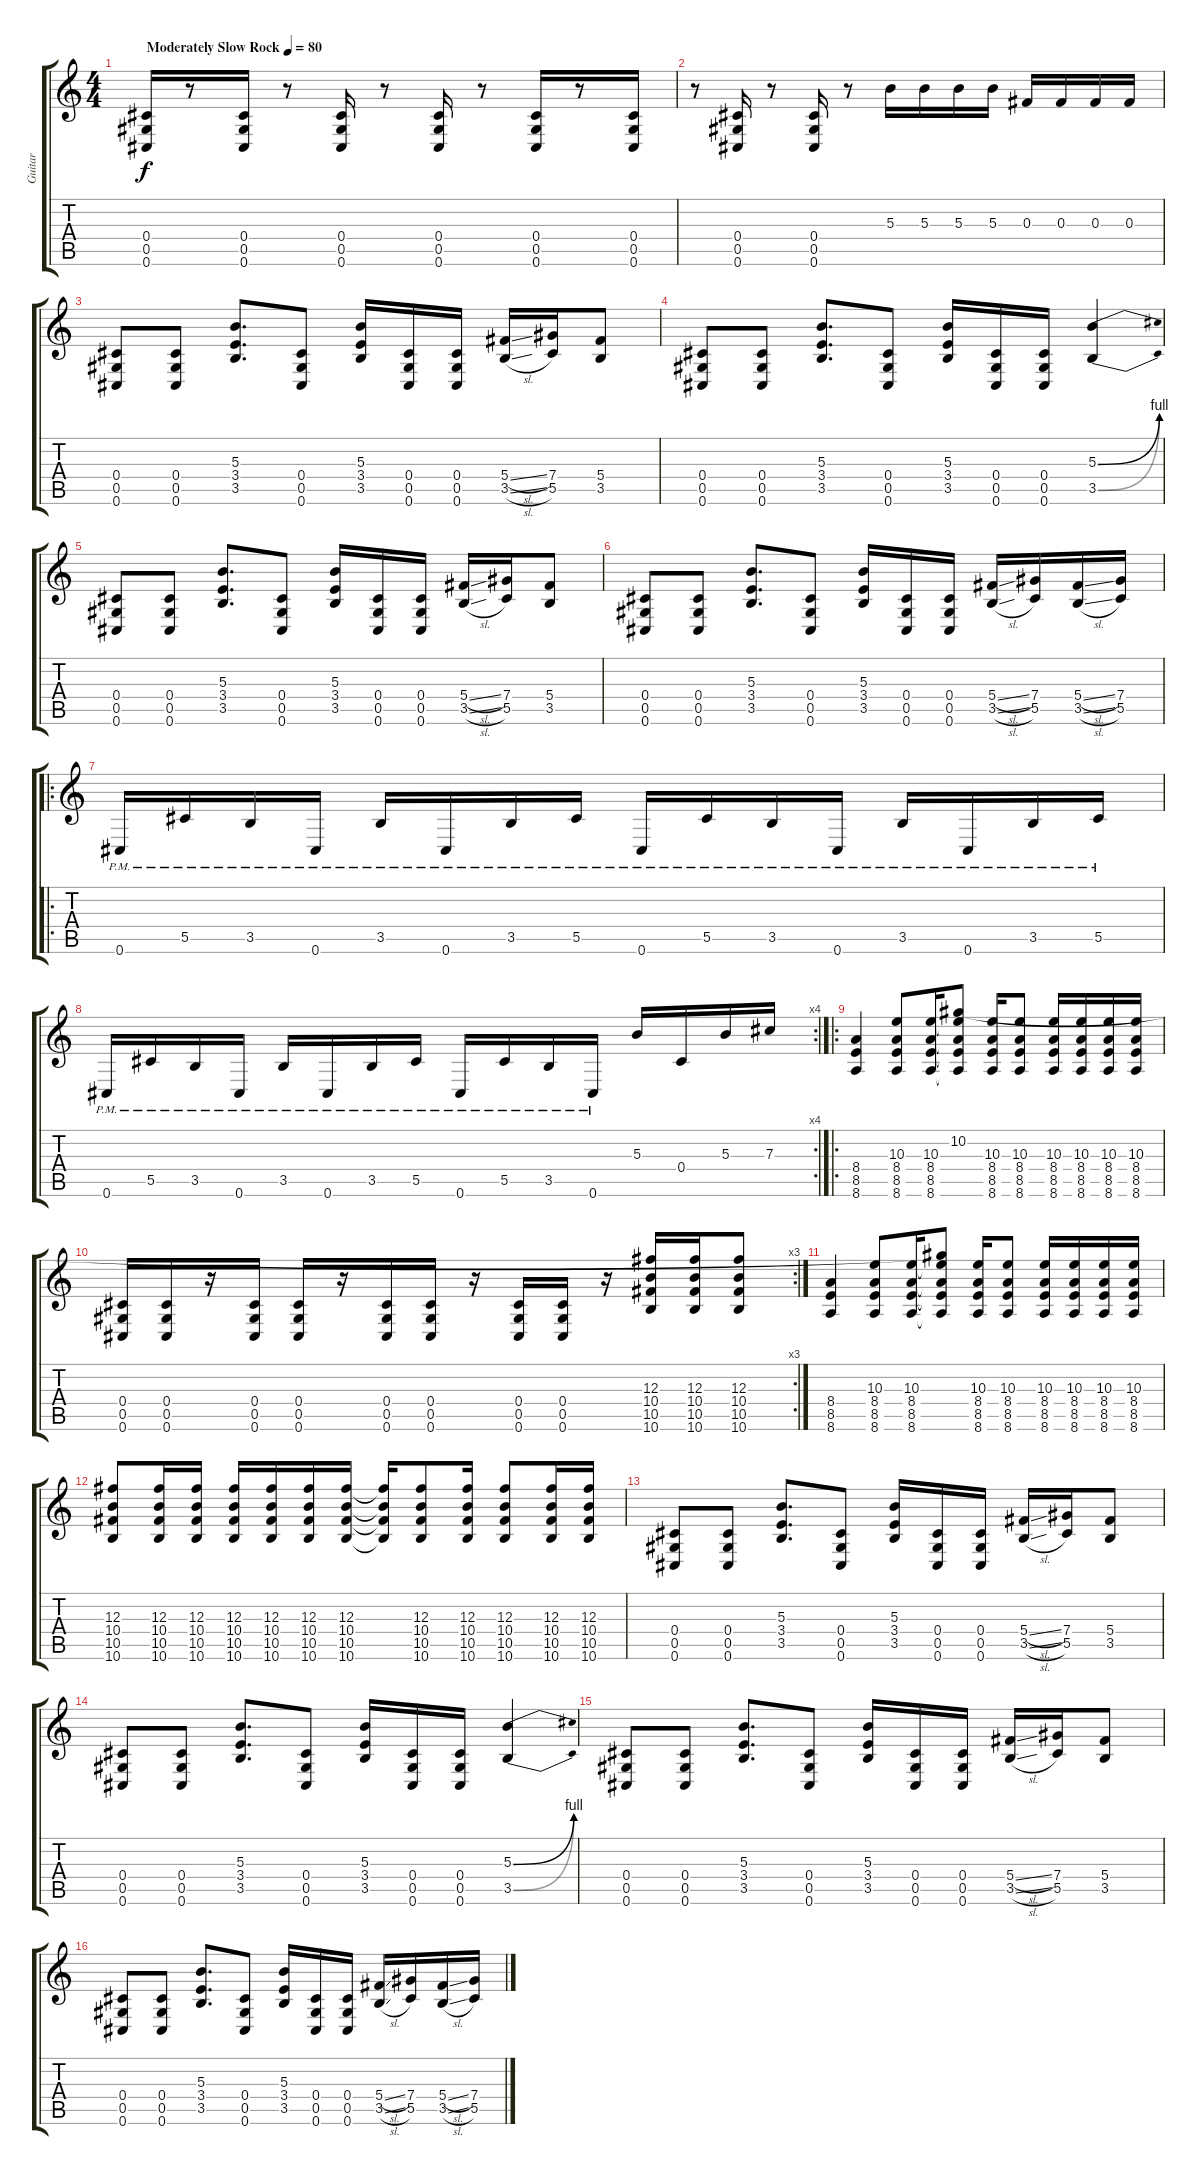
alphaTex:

\track ("Guitar" "Guitar") {instrument distortionguitar}
\staff {score tabs}
\tuning (Eb4 Bb3 Gb3 Db3 Ab2 Db2) {hide}
\ts (4 4)
\tempo (80 "Moderately Slow Rock")
\clef g2
\ks c
(0.4 0.5 0.6).16{dy f instrument distortionguitar} r.8 (0.4 0.5 0.6).16 r.8 (0.4 0.5 0.6).16 r.8 (0.4 0.5 0.6).16 r.8 (0.4 0.5 0.6).16 r.8 (0.4 0.5 0.6).16 |
r.8 (0.4 0.5 0.6).16 r.8 (0.4 0.5 0.6).16 r.8 5.3.16 5.3.16 5.3.16 5.3.16 0.3.16 0.3.16 0.3.16 0.3.16 |
(0.4 0.5 0.6).8 (0.4 0.5 0.6).8 (5.3 3.4 3.5).8{d} (0.4 0.5 0.6).8 (5.3 3.4 3.5).16 (0.4 0.5 0.6).16 (0.4 0.5 0.6).16 (5.4{sl} 3.5{sl}).16 (7.4 5.5).16 (5.4 3.5).8 |
(0.4 0.5 0.6).8 (0.4 0.5 0.6).8 (5.3 3.4 3.5).8{d} (0.4 0.5 0.6).8 (5.3 3.4 3.5).16 (0.4 0.5 0.6).16 (0.4 0.5 0.6).16 (5.3{be (bend 0 0 60 4)} 3.5{be (bend 0 0 60 4)}).4 |
(0.4 0.5 0.6).8 (0.4 0.5 0.6).8 (5.3 3.4 3.5).8{d} (0.4 0.5 0.6).8 (5.3 3.4 3.5).16 (0.4 0.5 0.6).16 (0.4 0.5 0.6).16 (5.4{sl} 3.5{sl}).16 (7.4 5.5).16 (5.4 3.5).8 |
(0.4 0.5 0.6).8 (0.4 0.5 0.6).8 (5.3 3.4 3.5).8{d} (0.4 0.5 0.6).8 (5.3 3.4 3.5).16 (0.4 0.5 0.6).16 (0.4 0.5 0.6).16 (5.4{sl} 3.5{sl}).16 (7.4 5.5).16 (5.4{sl} 3.5{sl}).16 (7.4 5.5).16 |
\ro
0.6{pm}.16 5.5{pm}.16 3.5{pm}.16 0.6{pm}.16 3.5{pm}.16 0.6{pm}.16 3.5{pm}.16 5.5{pm}.16 0.6{pm}.16 5.5{pm}.16 3.5{pm}.16 0.6{pm}.16 3.5{pm}.16 0.6{pm}.16 3.5{pm}.16 5.5{pm}.16 |
\rc 4
0.6{pm}.16 5.5{pm}.16 3.5{pm}.16 0.6{pm}.16 3.5{pm}.16 0.6{pm}.16 3.5{pm}.16 5.5{pm}.16 0.6{pm}.16 5.5{pm}.16 3.5{pm}.16 0.6{pm}.16 5.3.16 0.4.16 5.3.16 7.3.16 |
\ro
(8.4 8.5 8.6).4 (10.3 8.4 8.5 8.6).8 (10.3 8.4 8.5 8.6).16 (10.2 10.3{t} 8.4{t} 8.5{t} 8.6{t}).8 (10.3 8.4 8.5 8.6).16 (10.3 8.4 8.5 8.6).8 (10.3 8.4 8.5 8.6).16 (10.3 8.4 8.5 8.6).16 (10.3 8.4 8.5 8.6).16 (10.3 8.4 8.5 8.6).16 |
\rc 3
(0.4 0.5 0.6).16 (0.4 0.5 0.6).16 r.16 (0.4 0.5 0.6).16 (0.4 0.5 0.6).16 r.16 (0.4 0.5 0.6).16 (0.4 0.5 0.6).16 r.16 (0.4 0.5 0.6).16 (0.4 0.5 0.6).16 r.16 (12.3 10.4 10.5 10.6).16 (12.3 10.4 10.5 10.6).16 (12.3 10.4 10.5 10.6).8 |
(8.4 8.5 8.6).4 (10.3 8.4 8.5 8.6).8 (10.3 8.4 8.5 8.6).16 (10.2{t} 10.3{t} 8.4{t} 8.5{t} 8.6{t}).8 (10.3 8.4 8.5 8.6).16 (10.3 8.4 8.5 8.6).8 (10.3 8.4 8.5 8.6).16 (10.3 8.4 8.5 8.6).16 (10.3 8.4 8.5 8.6).16 (10.3 8.4 8.5 8.6).16 |
(12.3 10.4 10.5 10.6).8 (12.3 10.4 10.5 10.6).16 (12.3 10.4 10.5 10.6).16 (12.3 10.4 10.5 10.6).16 (12.3 10.4 10.5 10.6).16 (12.3 10.4 10.5 10.6).16 (12.3 10.4 10.5 10.6).16 (12.3{t} 10.4{t} 10.5{t} 10.6{t}).16 (12.3 10.4 10.5 10.6).8 (12.3 10.4 10.5 10.6).16 (12.3 10.4 10.5 10.6).8 (12.3 10.4 10.5 10.6).16 (12.3 10.4 10.5 10.6).16 |
(0.4 0.5 0.6).8 (0.4 0.5 0.6).8 (5.3 3.4 3.5).8{d} (0.4 0.5 0.6).8 (5.3 3.4 3.5).16 (0.4 0.5 0.6).16 (0.4 0.5 0.6).16 (5.4{sl} 3.5{sl}).16 (7.4 5.5).16 (5.4 3.5).8 |
(0.4 0.5 0.6).8 (0.4 0.5 0.6).8 (5.3 3.4 3.5).8{d} (0.4 0.5 0.6).8 (5.3 3.4 3.5).16 (0.4 0.5 0.6).16 (0.4 0.5 0.6).16 (5.3{be (bend 0 0 60 4)} 3.5{be (bend 0 0 60 4)}).4 |
(0.4 0.5 0.6).8 (0.4 0.5 0.6).8 (5.3 3.4 3.5).8{d} (0.4 0.5 0.6).8 (5.3 3.4 3.5).16 (0.4 0.5 0.6).16 (0.4 0.5 0.6).16 (5.4{sl} 3.5{sl}).16 (7.4 5.5).16 (5.4 3.5).8 |
(0.4 0.5 0.6).8 (0.4 0.5 0.6).8 (5.3 3.4 3.5).8{d} (0.4 0.5 0.6).8 (5.3 3.4 3.5).16 (0.4 0.5 0.6).16 (0.4 0.5 0.6).16 (5.4{sl} 3.5{sl}).16 (7.4 5.5).16 (5.4{sl} 3.5{sl}).16 (7.4 5.5).16
